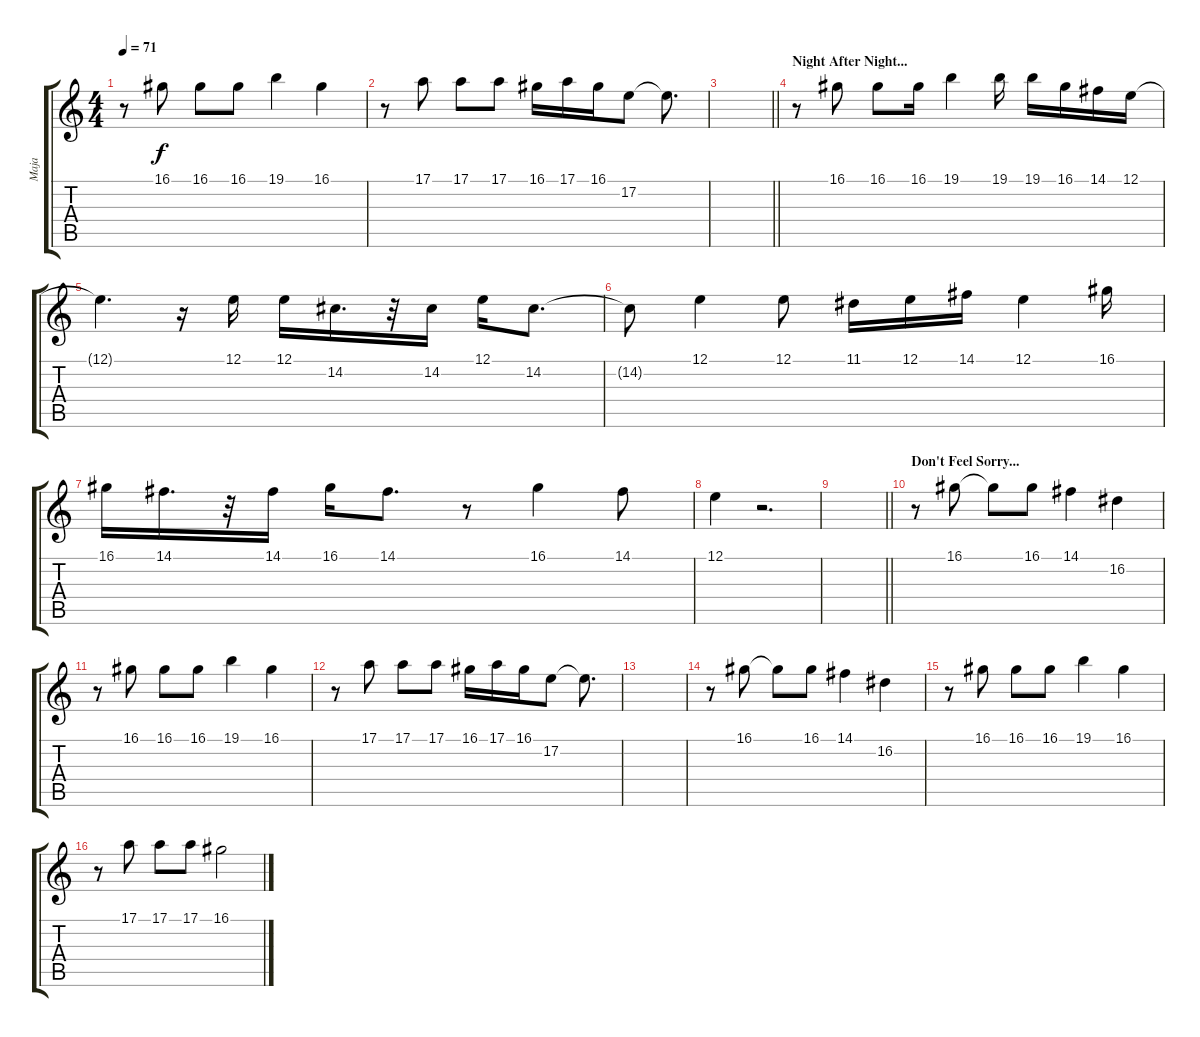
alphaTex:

\track ("Maja" "Maja") {instrument musicbox}
\staff {score tabs}
\tuning (E4 B3 G3 D3 A2 E2) {hide}
\ts (4 4)
\tempo 71
\clef g2
\ks c
r.8{dy f} 16.1.8 16.1.8 16.1.8 19.1.4 16.1.4 |
r.8 17.1.8 17.1.8 17.1.8 16.1.16 17.1.16 16.1.16 17.2.8 17.2{t}.8{d} |
\barLineRight lightlight
|
\section ("" "Night After Night...")
r.8 16.1.8 16.1.8 16.1.16 19.1.4 19.1.16 19.1.16 16.1.16 14.1.16 12.1.16 |
12.1{t}.4{d} r.16 12.1.16 12.1.16 14.2.16{d} r.32 14.2.16 12.1.16 14.2.8{d} |
14.2{t}.8 12.1.4 12.1.8 11.1.16 12.1.16 14.1.16 12.1.4 16.1.16 |
16.1.16 14.1.16{d} r.32 14.1.16 16.1.16 14.1.8{d} r.8 16.1.4 14.1.8 |
12.1.4 r.2{d} |
\barLineRight lightlight
|
\section ("" "Don't Feel Sorry...")
r.8 16.1.8 16.1{t}.8 16.1.8 14.1.4 16.2.4 |
r.8 16.1.8 16.1.8 16.1.8 19.1.4 16.1.4 |
r.8 17.1.8 17.1.8 17.1.8 16.1.16 17.1.16 16.1.16 17.2.8 17.2{t}.8{d} |
|
r.8 16.1.8 16.1{t}.8 16.1.8 14.1.4 16.2.4 |
r.8 16.1.8 16.1.8 16.1.8 19.1.4 16.1.4 |
r.8 17.1.8 17.1.8 17.1.8 16.1.2
